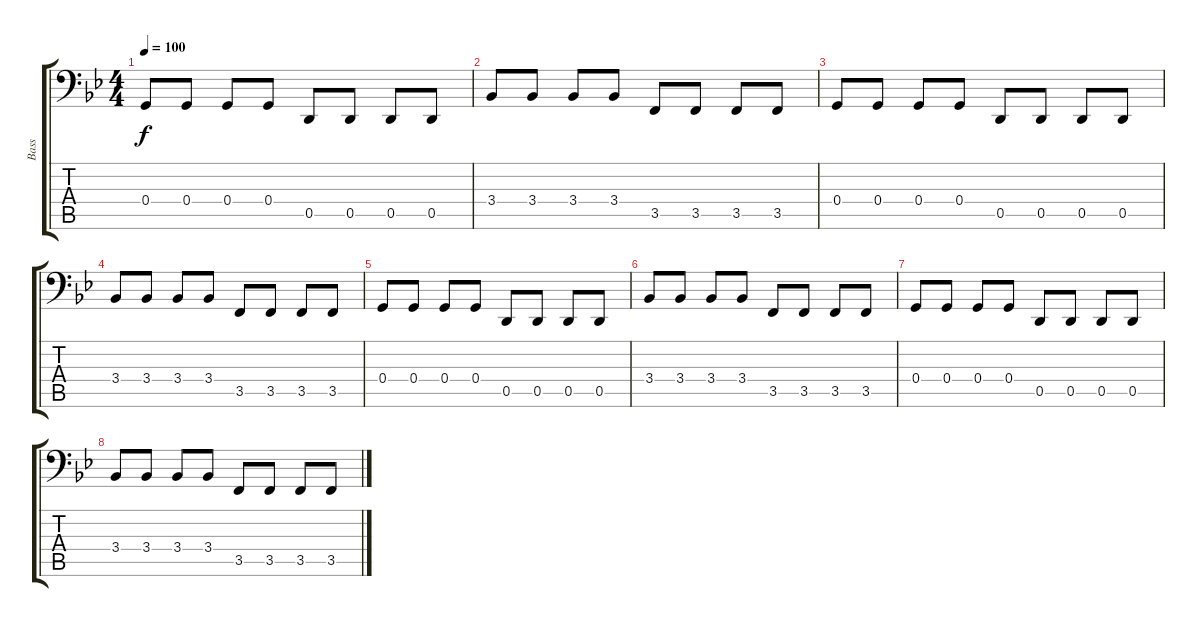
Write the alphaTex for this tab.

\track ("Bass" "Bass") {instrument acousticbass}
\staff {score tabs}
\tuning (Bb2 F2 C2 G1 D1 A0) {hide}
\ts (4 4)
\tempo 100
\clef f4
\ks bb
0.4.8{dy f} 0.4.8 0.4.8 0.4.8 0.5.8 0.5.8 0.5.8 0.5.8 |
3.4.8 3.4.8 3.4.8 3.4.8 3.5.8 3.5.8 3.5.8 3.5.8 |
0.4.8 0.4.8 0.4.8 0.4.8 0.5.8 0.5.8 0.5.8 0.5.8 |
3.4.8 3.4.8 3.4.8 3.4.8 3.5.8 3.5.8 3.5.8 3.5.8 |
0.4.8 0.4.8 0.4.8 0.4.8 0.5.8 0.5.8 0.5.8 0.5.8 |
3.4.8 3.4.8 3.4.8 3.4.8 3.5.8 3.5.8 3.5.8 3.5.8 |
0.4.8 0.4.8 0.4.8 0.4.8 0.5.8 0.5.8 0.5.8 0.5.8 |
3.4.8 3.4.8 3.4.8 3.4.8 3.5.8 3.5.8 3.5.8 3.5.8
